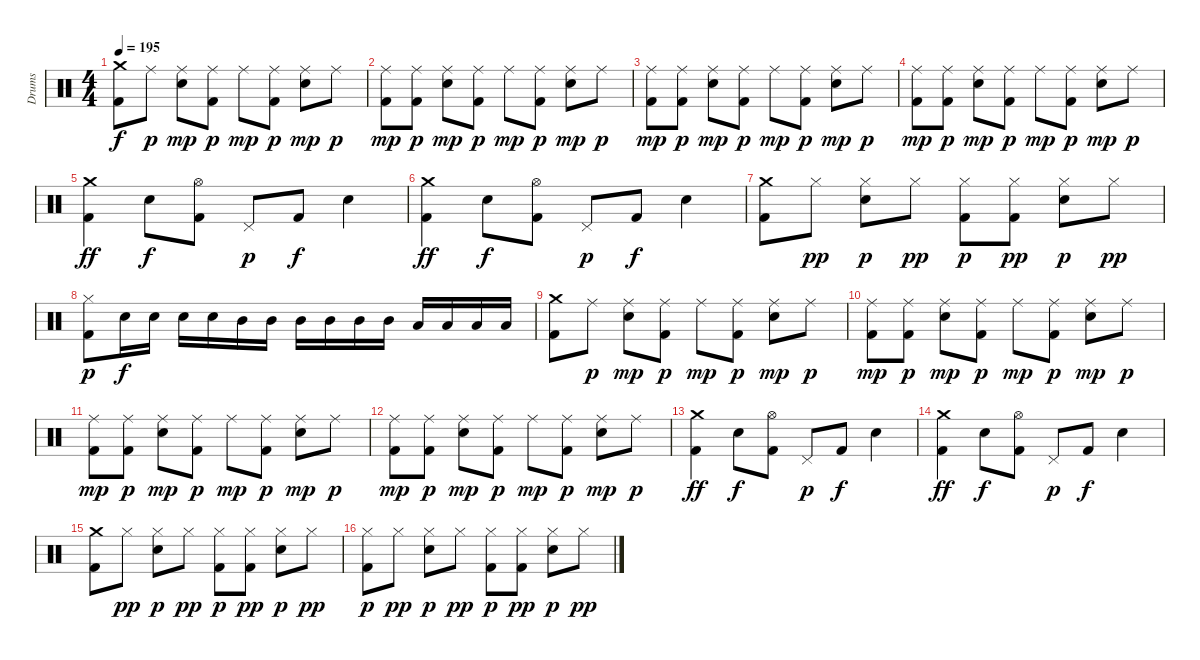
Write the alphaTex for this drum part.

\track ("Drums" "Drums") {instrument percussion}
\staff {score}
\articulation defaults
\ts (4 4)
\tempo 195
\clef neutral
\ks c
("Crash medium (hit)" "Kick (hit) 2").8{dy f} "Ride (middle)".8{dy p} ("Ride (middle)" "Electric Snare (hit)").8{dy mp} ("Ride (middle)" "Kick (hit) 2").8{dy p} "Ride (middle)".8{dy mp} ("Ride (middle)" "Kick (hit) 2").8{dy p} ("Ride (middle)" "Electric Snare (hit)").8{dy mp} "Ride (middle)".8{dy p} |
("Ride (middle)" "Kick (hit) 2").8{dy mp} ("Ride (middle)" "Kick (hit) 2").8{dy p} ("Ride (middle)" "Electric Snare (hit)").8{dy mp} ("Ride (middle)" "Kick (hit) 2").8{dy p} "Ride (middle)".8{dy mp} ("Ride (middle)" "Kick (hit) 2").8{dy p} ("Ride (middle)" "Electric Snare (hit)").8{dy mp} "Ride (middle)".8{dy p} |
("Ride (middle)" "Kick (hit) 2").8{dy mp} ("Ride (middle)" "Kick (hit) 2").8{dy p} ("Ride (middle)" "Electric Snare (hit)").8{dy mp} ("Ride (middle)" "Kick (hit) 2").8{dy p} "Ride (middle)".8{dy mp} ("Ride (middle)" "Kick (hit) 2").8{dy p} ("Ride (middle)" "Electric Snare (hit)").8{dy mp} "Ride (middle)".8{dy p} |
("Ride (middle)" "Kick (hit) 2").8{dy mp} ("Ride (middle)" "Kick (hit) 2").8{dy p} ("Ride (middle)" "Electric Snare (hit)").8{dy mp} ("Ride (middle)" "Kick (hit) 2").8{dy p} "Ride (middle)".8{dy mp} ("Ride (middle)" "Kick (hit) 2").8{dy p} ("Ride (middle)" "Electric Snare (hit)").8{dy mp} "Ride (middle)".8{dy p} |
("Crash medium (hit)" "Kick (hit) 2").4{dy ff} "Electric Snare (hit)".8{dy f} ("Hi-Hat (open)" "Kick (hit) 2").8 "Pedal Hi-Hat (hit)".8{dy p} "Kick (hit) 2".8{dy f} "Electric Snare (hit)".4 |
("Crash medium (hit)" "Kick (hit) 2").4{dy ff} "Electric Snare (hit)".8{dy f} ("Hi-Hat (open)" "Kick (hit) 2").8 "Pedal Hi-Hat (hit)".8{dy p} "Kick (hit) 2".8{dy f} "Electric Snare (hit)".4 |
("Crash medium (hit)" "Kick (hit) 2").8 "Hi-Hat (closed)".8{dy pp} ("Hi-Hat (closed)" "Electric Snare (hit)").8{dy p} "Hi-Hat (closed)".8{dy pp} ("Hi-Hat (closed)" "Kick (hit) 2").8{dy p} ("Hi-Hat (closed)" "Kick (hit) 2").8{dy pp} ("Hi-Hat (closed)" "Electric Snare (hit)").8{dy p} "Hi-Hat (closed)".8{dy pp} |
("Hi-Hat (closed)" "Kick (hit) 2").8{dy p} "Electric Snare (hit)".16{dy f} "Electric Snare (hit)".16 "Electric Snare (hit)".16 "Electric Snare (hit)".16 "Mid Tom (hit)".16 "Mid Tom (hit)".16 "Mid Tom (hit)".16 "Mid Tom (hit)".16 "Mid Tom (hit)".16 "Mid Tom (hit)".16 "Low Tom (hit)".16 "Low Tom (hit)".16 "Low Tom (hit)".16 "Low Tom (hit)".16 |
("Crash medium (hit)" "Kick (hit) 2").8 "Ride (middle)".8{dy p} ("Ride (middle)" "Electric Snare (hit)").8{dy mp} ("Ride (middle)" "Kick (hit) 2").8{dy p} "Ride (middle)".8{dy mp} ("Ride (middle)" "Kick (hit) 2").8{dy p} ("Ride (middle)" "Electric Snare (hit)").8{dy mp} "Ride (middle)".8{dy p} |
("Ride (middle)" "Kick (hit) 2").8{dy mp} ("Ride (middle)" "Kick (hit) 2").8{dy p} ("Ride (middle)" "Electric Snare (hit)").8{dy mp} ("Ride (middle)" "Kick (hit) 2").8{dy p} "Ride (middle)".8{dy mp} ("Ride (middle)" "Kick (hit) 2").8{dy p} ("Ride (middle)" "Electric Snare (hit)").8{dy mp} "Ride (middle)".8{dy p} |
("Ride (middle)" "Kick (hit) 2").8{dy mp} ("Ride (middle)" "Kick (hit) 2").8{dy p} ("Ride (middle)" "Electric Snare (hit)").8{dy mp} ("Ride (middle)" "Kick (hit) 2").8{dy p} "Ride (middle)".8{dy mp} ("Ride (middle)" "Kick (hit) 2").8{dy p} ("Ride (middle)" "Electric Snare (hit)").8{dy mp} "Ride (middle)".8{dy p} |
("Ride (middle)" "Kick (hit) 2").8{dy mp} ("Ride (middle)" "Kick (hit) 2").8{dy p} ("Ride (middle)" "Electric Snare (hit)").8{dy mp} ("Ride (middle)" "Kick (hit) 2").8{dy p} "Ride (middle)".8{dy mp} ("Ride (middle)" "Kick (hit) 2").8{dy p} ("Ride (middle)" "Electric Snare (hit)").8{dy mp} "Ride (middle)".8{dy p} |
("Crash medium (hit)" "Kick (hit) 2").4{dy ff} "Electric Snare (hit)".8{dy f} ("Hi-Hat (open)" "Kick (hit) 2").8 "Pedal Hi-Hat (hit)".8{dy p} "Kick (hit) 2".8{dy f} "Electric Snare (hit)".4 |
("Crash medium (hit)" "Kick (hit) 2").4{dy ff} "Electric Snare (hit)".8{dy f} ("Hi-Hat (open)" "Kick (hit) 2").8 "Pedal Hi-Hat (hit)".8{dy p} "Kick (hit) 2".8{dy f} "Electric Snare (hit)".4 |
("Crash medium (hit)" "Kick (hit) 2").8 "Hi-Hat (closed)".8{dy pp} ("Hi-Hat (closed)" "Electric Snare (hit)").8{dy p} "Hi-Hat (closed)".8{dy pp} ("Hi-Hat (closed)" "Kick (hit) 2").8{dy p} ("Hi-Hat (closed)" "Kick (hit) 2").8{dy pp} ("Hi-Hat (closed)" "Electric Snare (hit)").8{dy p} "Hi-Hat (closed)".8{dy pp} |
("Hi-Hat (closed)" "Kick (hit) 2").8{dy p} "Hi-Hat (closed)".8{dy pp} ("Hi-Hat (closed)" "Electric Snare (hit)").8{dy p} "Hi-Hat (closed)".8{dy pp} ("Hi-Hat (closed)" "Kick (hit) 2").8{dy p} ("Hi-Hat (closed)" "Kick (hit) 2").8{dy pp} ("Hi-Hat (closed)" "Electric Snare (hit)").8{dy p} "Hi-Hat (closed)".8{dy pp}
